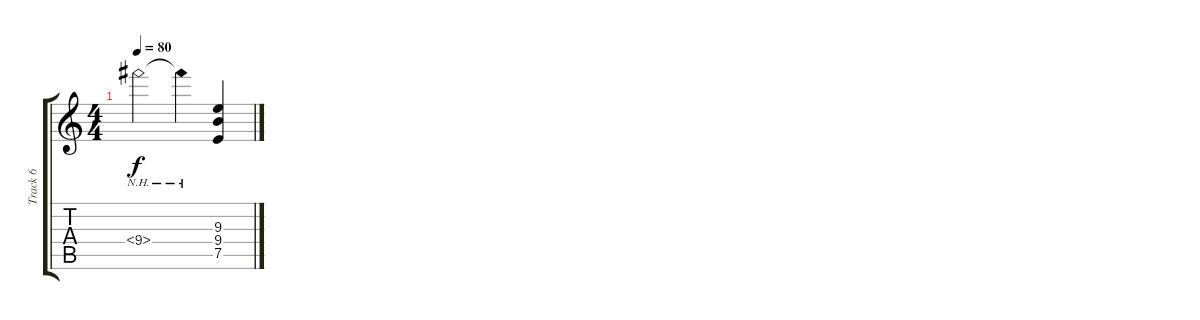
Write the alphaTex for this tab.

\track ("Track 6" "Track 6") {instrument overdrivenguitar}
\staff {score tabs}
\tuning (E4 B3 G3 D3 A2 E2) {hide}
\ts (4 4)
\tempo 80
\clef g2
\ks c
9.4{nh t}.2{dy f} 9.4{nh t}.4 (9.3 9.4 7.5).4
